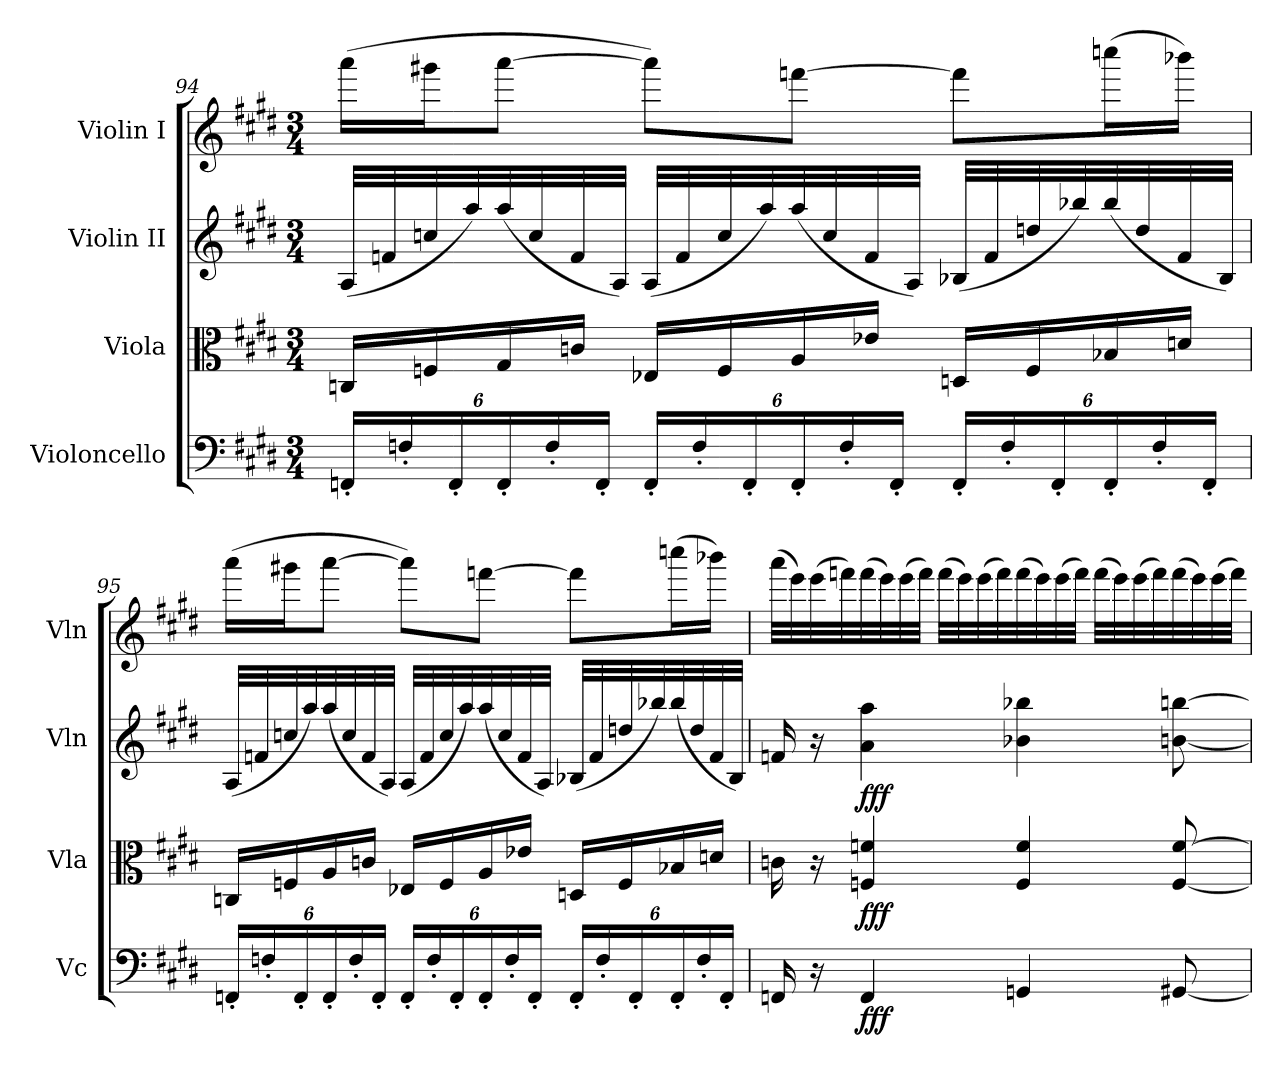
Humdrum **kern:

**kern	**dynam	**kern	**dynam	**kern	**dynam	**kern
*part4	*part4	*part3	*part3	*part2	*part2	*part1
*staff4	*staff4	*staff3	*staff3	*staff2	*staff2	*staff1
*I"Violoncello	*	*I"Viola	*	*I"Violin II	*	*I"Violin I
*I'Vc	*	*I'Vla	*	*I'Vln	*	*I'Vln
*clefF4	*	*clefC3	*	*clefG2	*	*clefG2
*k[f#c#g#d#]	*	*k[f#c#g#d#]	*	*k[f#c#g#d#]	*	*k[f#c#g#d#]
*M3/4	*	*M3/4	*	*M3/4	*	*M3/4
*Xbrackettup	*	*	*	*	*	*
=94	=94	=94	=94	=94	=94	=94
24FFn'/LL	.	16Cn/LL	.	(<32A/LLL	.	(>16aaa\LL
.	.	.	.	32fn/	.	.
24Fn'/	.	.	.	.	.	.
.	.	16Fn/	.	32ccn/	.	16ggg#X\J
24FF'/	.	.	.	.	.	.
.	.	.	.	32aa/)	.	.
24FF'/	.	16G#/	.	(<32aa/	.	[8aaa\J
.	.	.	.	32cc/	.	.
24F'/	.	.	.	.	.	.
.	.	16cn/JJ	.	32f/	.	.
24FF'/JJ	.	.	.	.	.	.
.	.	.	.	32A/JJJ)	.	.
24FF'/LL	.	16E-X/LL	.	(<32A/LLL	.	8aaa\L])
.	.	.	.	32f/	.	.
24F'/	.	.	.	.	.	.
.	.	16F/	.	32cc/	.	.
24FF'/	.	.	.	.	.	.
.	.	.	.	32aa/)	.	.
24FF'/	.	16A/	.	(<32aa/	.	[8fffn\J
.	.	.	.	32cc/	.	.
24F'/	.	.	.	.	.	.
.	.	16e-X/JJ	.	32f/	.	.
24FF'/JJ	.	.	.	.	.	.
.	.	.	.	32A/JJJ)	.	.
24FF'/LL	.	16Dn/LL	.	(<32B-X/LLL	.	8fff\L]
.	.	.	.	32f/	.	.
24F'/	.	.	.	.	.	.
.	.	16F/	.	32ddn/	.	.
24FF'/	.	.	.	.	.	.
.	.	.	.	32bb-X/)	.	.
24FF'/	.	16B-X/	.	(<32bb-/	.	(>16ccccn\L
.	.	.	.	32dd/	.	.
24F'/	.	.	.	.	.	.
.	.	16dn/JJ	.	32f/	.	16bbb-X\JJ)
24FF'/JJ	.	.	.	.	.	.
.	.	.	.	32B-/JJJ)	.	.
!!LO:LB:g=z
=95	=95	=95	=95	=95	=95	=95
24FFn'/LL	.	16Cn/LL	.	(<32A/LLL	.	(>16aaa\LL
.	.	.	.	32fn/	.	.
24Fn'/	.	.	.	.	.	.
.	.	16Fn/	.	32ccn/	.	16ggg#X\J
24FF'/	.	.	.	.	.	.
.	.	.	.	32aa/)	.	.
24FF'/	.	16A/	.	(<32aa/	.	[8aaa\J
.	.	.	.	32cc/	.	.
24F'/	.	.	.	.	.	.
.	.	16cn/JJ	.	32f/	.	.
24FF'/JJ	.	.	.	.	.	.
.	.	.	.	32A/JJJ)	.	.
24FF'/LL	.	16E-X/LL	.	(<32A/LLL	.	8aaa\L])
.	.	.	.	32f/	.	.
24F'/	.	.	.	.	.	.
.	.	16F/	.	32cc/	.	.
24FF'/	.	.	.	.	.	.
.	.	.	.	32aa/)	.	.
24FF'/	.	16A/	.	(<32aa/	.	[8fffn\J
.	.	.	.	32cc/	.	.
24F'/	.	.	.	.	.	.
.	.	16e-X/JJ	.	32f/	.	.
24FF'/JJ	.	.	.	.	.	.
.	.	.	.	32A/JJJ)	.	.
24FF'/LL	.	16Dn/LL	.	(<32B-X/LLL	.	8fff\L]
.	.	.	.	32f/	.	.
24F'/	.	.	.	.	.	.
.	.	16F/	.	32ddn/	.	.
24FF'/	.	.	.	.	.	.
.	.	.	.	32bb-X/)	.	.
24FF'/	.	16B-X/	.	(<32bb-/	.	(>16ccccn\L
.	.	.	.	32dd/	.	.
24F'/	.	.	.	.	.	.
.	.	16dn/JJ	.	32f/	.	16bbb-X\JJ)
24FF'/JJ	.	.	.	.	.	.
.	.	.	.	32B-/JJJ)	.	.
=96	=96	=96	=96	=96	=96	=96
16FFn/	.	16cn\	.	16fn/	.	(>32aaa\LLL
.	.	.	.	.	.	32eee\)
16r	.	16r	.	16r	.	(>32eee\
.	.	.	.	.	.	32fffn\)
!	!LO:DY:b	!	!LO:DY:b	!	!LO:DY:b	!
4FF/	fff	4Fn/ 4fn/	fff	4a\ 4aa\	fff	(>32fff\
.	.	.	.	.	.	32eee\)
.	.	.	.	.	.	(>32eee\
.	.	.	.	.	.	32fff\JJJ)
.	.	.	.	.	.	(>32fff\LLL
.	.	.	.	.	.	32eee\)
.	.	.	.	.	.	(>32eee\
.	.	.	.	.	.	32fff\)
4GGn/	.	4F/ 4f/	.	4b-X\ 4bb-X\	.	(>32fff\
.	.	.	.	.	.	32eee\)
.	.	.	.	.	.	(>32eee\
.	.	.	.	.	.	32fff\JJJ)
.	.	.	.	.	.	(>32fff\LLL
.	.	.	.	.	.	32eee\)
.	.	.	.	.	.	(>32eee\
.	.	.	.	.	.	32fff\)
[8GG#X/	.	[8F/ [8f/	.	[8bn\ [8bbn\	.	(>32fff\
.	.	.	.	.	.	32eee\)
.	.	.	.	.	.	(>32eee\
.	.	.	.	.	.	32fff\JJJ)
=	=	=	=	=	=	=
*-	*-	*-	*-	*-	*-	*-
